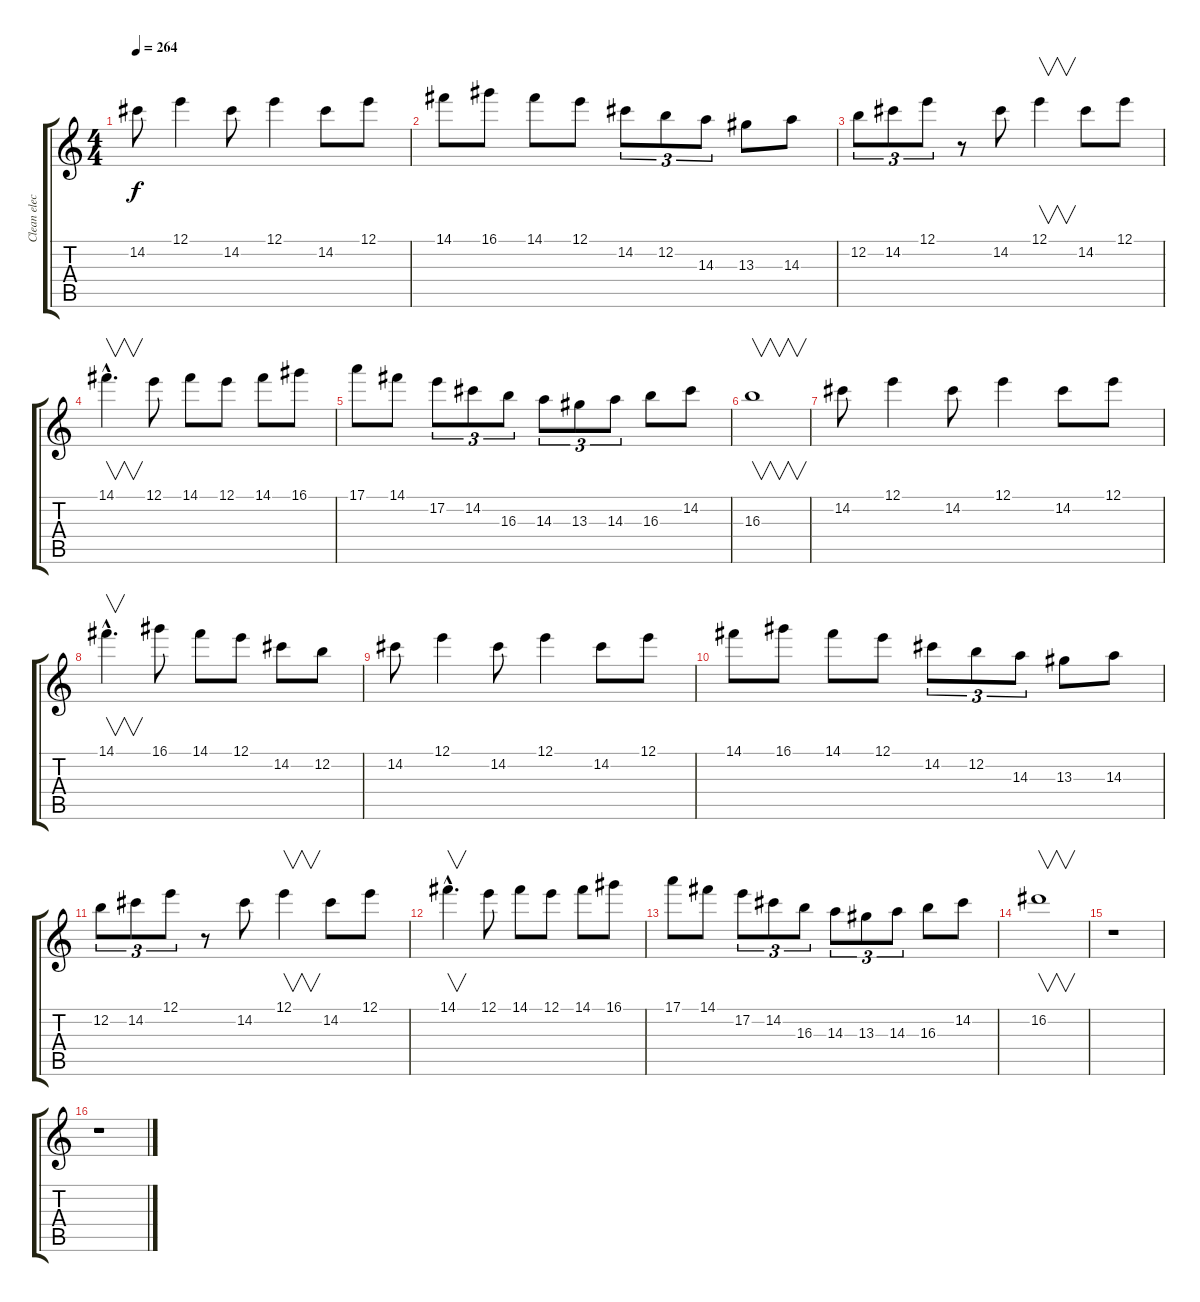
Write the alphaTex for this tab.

\track ("Clean electric guitar 1" "Clean elec") {instrument electricguitarclean}
\staff {score tabs}
\tuning (E4 B3 G3 D3 A2 E2) {hide}
\ts (4 4)
\tempo 264
\clef g2
\ks c
14.2.8{dy f} 12.1.4 14.2.8 12.1.4 14.2.8 12.1.8 |
14.1.8 16.1.8 14.1.8 12.1.8 14.2.8{tu (3 2)} 12.2.8{tu (3 2)} 14.3.8{tu (3 2)} 13.3.8 14.3.8 |
12.2.8{tu (3 2)} 14.2.8{tu (3 2)} 12.1.8{tu (3 2)} r.8 14.2.8 12.1.4{v} 14.2.8 12.1.8 |
14.1{hac}.4{v d} 12.1.8 14.1.8 12.1.8 14.1.8 16.1.8 |
17.1.8 14.1.8 17.2.8{tu (3 2)} 14.2.8{tu (3 2)} 16.3.8{tu (3 2)} 14.3.8{tu (3 2)} 13.3.8{tu (3 2)} 14.3.8{tu (3 2)} 16.3.8 14.2.8 |
16.3.1{v} |
14.2.8 12.1.4 14.2.8 12.1.4 14.2.8 12.1.8 |
14.1{hac}.4{v d} 16.1.8 14.1.8 12.1.8 14.2.8 12.2.8 |
14.2.8 12.1.4 14.2.8 12.1.4 14.2.8 12.1.8 |
14.1.8 16.1.8 14.1.8 12.1.8 14.2.8{tu (3 2)} 12.2.8{tu (3 2)} 14.3.8{tu (3 2)} 13.3.8 14.3.8 |
12.2.8{tu (3 2)} 14.2.8{tu (3 2)} 12.1.8{tu (3 2)} r.8 14.2.8 12.1.4{v} 14.2.8 12.1.8 |
14.1{hac}.4{v d} 12.1.8 14.1.8 12.1.8 14.1.8 16.1.8 |
17.1.8 14.1.8 17.2.8{tu (3 2)} 14.2.8{tu (3 2)} 16.3.8{tu (3 2)} 14.3.8{tu (3 2)} 13.3.8{tu (3 2)} 14.3.8{tu (3 2)} 16.3.8 14.2.8 |
16.2.1{v} |
r.1 |
r.1
